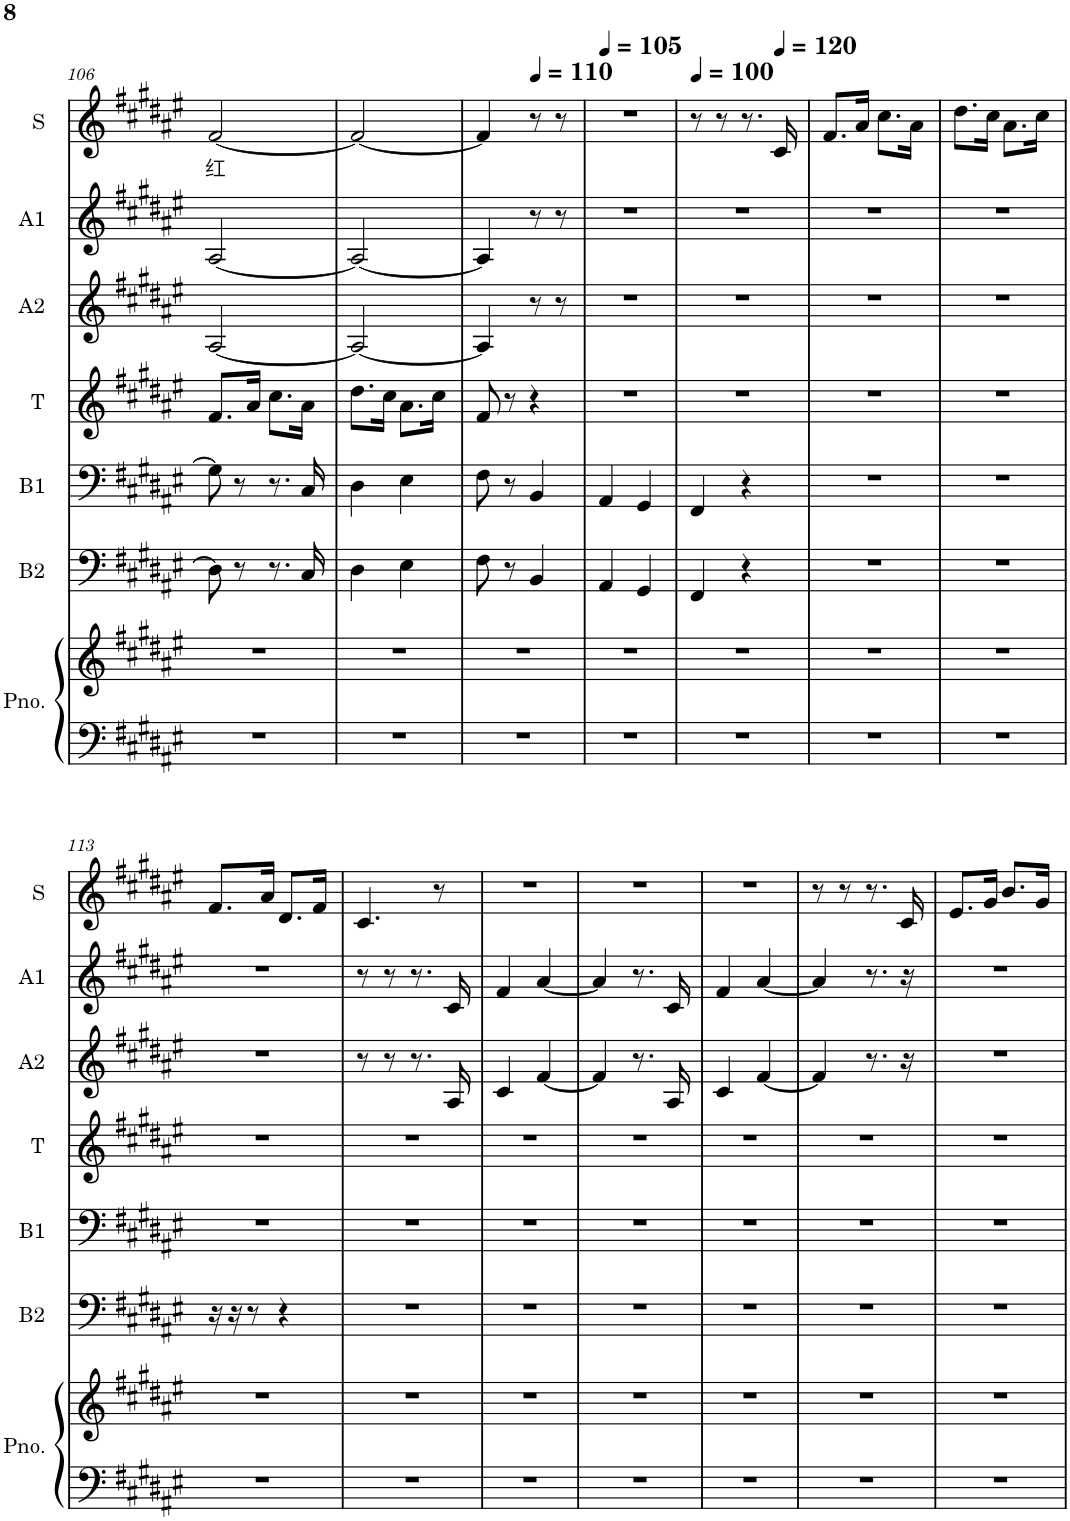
**kern	**kern	**kern	**kern	**kern	**kern	**kern	**kern	**text
*part7	*part7	*part6	*part5	*part4	*part3	*part2	*part1	*part1
*staff8	*staff7	*staff6	*staff5	*staff4	*staff3	*staff2	*staff1	*staff1
*I"Piano	*	*I"Bass2	*I"Base1	*I"Tenor	*I"Alto2	*I"Alto1	*I"Soprano	*
*I'Pno.	*	*I'B2	*I'B1	*I'T	*I'A2	*I'A1	*I'S	*
!!LO:PB:g=z
*clefF4	*clefG2	*clefF4	*clefF4	*clefG2	*clefG2	*clefG2	*clefG2	*
*k[f#c#g#d#a#e#]	*k[f#c#g#d#a#e#]	*k[f#c#g#d#a#e#]	*k[f#c#g#d#a#e#]	*k[f#c#g#d#a#e#]	*k[f#c#g#d#a#e#]	*k[f#c#g#d#a#e#]	*k[f#c#g#d#a#e#]	*
*M2/4	*M2/4	*M2/4	*M2/4	*M2/4	*M2/4	*M2/4	*M2/4	*
=106	=106	=106	=106	=106	=106	=106	=106	=106
!	!	!	!	!	!	!	!	!LO:LY:b
2r	2r	8D#\]	8G#\]	8.f#/L	[2A#/	[2A#/	[2f#/	红
.	.	8r	8r	.	.	.	.	.
.	.	.	.	16a#/Jk	.	.	.	.
.	.	8.r	8.r	8.cc#\L	.	.	.	.
.	.	16C#/	16C#/	16a#\Jk	.	.	.	.
=107	=107	=107	=107	=107	=107	=107	=107	=107
2r	2r	4D#\	4D#\	8.dd#\L	2A#/_	2A#/_	2f#/_	.
.	.	.	.	16cc#\Jk	.	.	.	.
.	.	4E#\	4E#\	8.a#\L	.	.	.	.
.	.	.	.	16cc#\Jk	.	.	.	.
=108	=108	=108	=108	=108	=108	=108	=108	=108
2r	2r	8F#\	8F#\	8f#/	4A#/]	4A#/]	4f#/]	.
.	.	8r	8r	8r	.	.	.	.
*	*	*	*	*	*	*	*MM110	*
.	.	4BB/	4BB/	4r	8r	8r	8r	.
.	.	.	.	.	8r	8r	8r	.
=109	=109	=109	=109	=109	=109	=109	=109	=109
*	*	*	*	*	*	*	*MM105	*
2r	2r	4AA#/	4AA#/	2r	2r	2r	2r	.
.	.	4GG#/	4GG#/	.	.	.	.	.
=110	=110	=110	=110	=110	=110	=110	=110	=110
*	*	*	*	*	*	*	*MM100	*
2r	2r	4FF#/	4FF#/	2r	2r	2r	8r	.
.	.	.	.	.	.	.	8r	.
.	.	4r	4r	.	.	.	8.r	.
*	*	*	*	*	*	*	*MM120	*
.	.	.	.	.	.	.	16c#/	.
=111	=111	=111	=111	=111	=111	=111	=111	=111
2r	2r	2r	2r	2r	2r	2r	8.f#/L	.
.	.	.	.	.	.	.	16a#/Jk	.
.	.	.	.	.	.	.	8.cc#\L	.
.	.	.	.	.	.	.	16a#\Jk	.
=112	=112	=112	=112	=112	=112	=112	=112	=112
2r	2r	2r	2r	2r	2r	2r	8.dd#\L	.
.	.	.	.	.	.	.	16cc#\Jk	.
.	.	.	.	.	.	.	8.a#\L	.
.	.	.	.	.	.	.	16cc#\Jk	.
!!LO:LB:g=z
=113	=113	=113	=113	=113	=113	=113	=113	=113
2r	2r	16r	2r	2r	2r	2r	8.f#/L	.
.	.	16r	.	.	.	.	.	.
.	.	8r	.	.	.	.	.	.
.	.	.	.	.	.	.	16a#/Jk	.
.	.	4r	.	.	.	.	8.d#/L	.
.	.	.	.	.	.	.	16f#/Jk	.
=114	=114	=114	=114	=114	=114	=114	=114	=114
2r	2r	2r	2r	2r	8r	8r	4.c#/	.
.	.	.	.	.	8r	8r	.	.
.	.	.	.	.	8.r	8.r	.	.
.	.	.	.	.	.	.	8r	.
.	.	.	.	.	16A#/	16c#/	.	.
=115	=115	=115	=115	=115	=115	=115	=115	=115
2r	2r	2r	2r	2r	4c#/	4f#/	2r	.
.	.	.	.	.	[4f#/	[4a#/	.	.
=116	=116	=116	=116	=116	=116	=116	=116	=116
2r	2r	2r	2r	2r	4f#/]	4a#/]	2r	.
.	.	.	.	.	8.r	8.r	.	.
.	.	.	.	.	16A#/	16c#/	.	.
=117	=117	=117	=117	=117	=117	=117	=117	=117
2r	2r	2r	2r	2r	4c#/	4f#/	2r	.
.	.	.	.	.	[4f#/	[4a#/	.	.
=118	=118	=118	=118	=118	=118	=118	=118	=118
2r	2r	2r	2r	2r	4f#/]	4a#/]	8r	.
.	.	.	.	.	.	.	8r	.
.	.	.	.	.	8.r	8.r	8.r	.
.	.	.	.	.	16r	16r	16c#/	.
=119	=119	=119	=119	=119	=119	=119	=119	=119
2r	2r	2r	2r	2r	2r	2r	8.e#/L	.
.	.	.	.	.	.	.	16g#/Jk	.
.	.	.	.	.	.	.	8.b/L	.
.	.	.	.	.	.	.	16g#/Jk	.
=	=	=	=	=	=	=	=	=
*-	*-	*-	*-	*-	*-	*-	*-	*-
